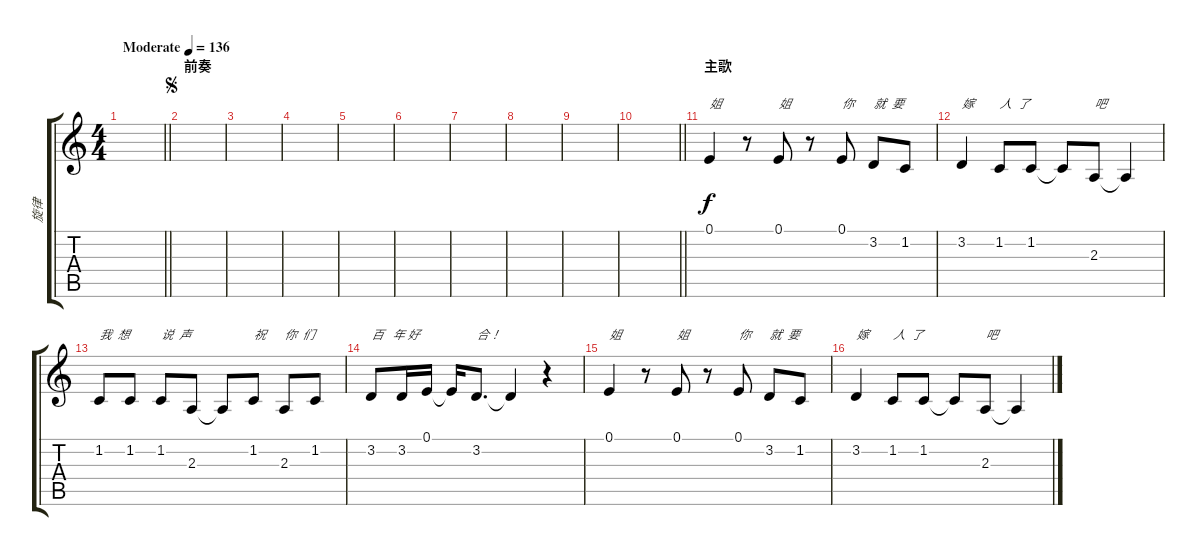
\track ("旋律" "旋律") {instrument harmonica}
\staff {score tabs}
\tuning (E4 B3 G3 D3 A2 E2) {hide}
\ts (4 4)
\tempo (136 "Moderate")
\clef g2
\barLineRight lightlight
\ks c
|
\section ("" "前奏")
\jump segno
|
|
|
|
|
|
|
|
\barLineRight lightlight
|
\section ("" "主歌")
0.1.4{txt "姐"} r.8 0.1.8{txt "姐"} r.8 0.1.8{txt "你"} 3.2.8{txt "就  要"} 1.2.8 |
3.2.4{txt "嫁"} 1.2.8{txt "人  了"} 1.2.8 1.2{t}.8 2.3.8{txt "吧"} 2.3{t}.4 |
1.2.8{txt "我  想"} 1.2.8 1.2.8{txt "说  声"} 2.3.8 2.3{t}.8 1.2.8{txt "祝"} 2.3.8{txt "你  们"} 1.2.8 |
3.2.8{txt "百   年 好"} 3.2.16 0.1.16 0.1{t}.16 3.2.8{d txt "合！"} 3.2{t}.4 r.4 |
0.1.4{txt "姐"} r.8 0.1.8{txt "姐"} r.8 0.1.8{txt "你"} 3.2.8{txt "就  要"} 1.2.8 |
3.2.4{txt "嫁"} 1.2.8{txt "人  了"} 1.2.8 1.2{t}.8 2.3.8{txt "吧"} 2.3{t}.4
